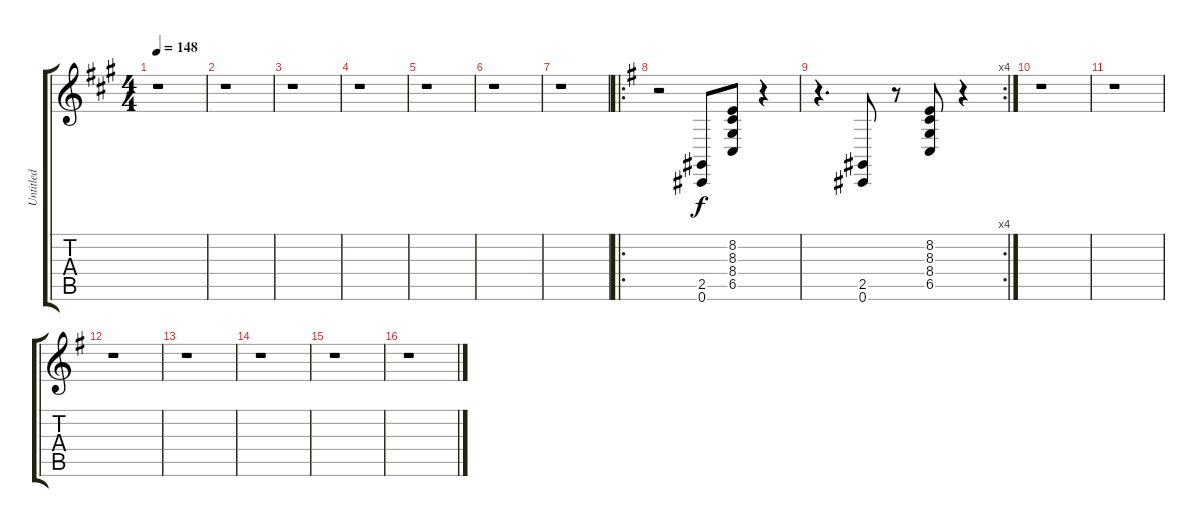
\track ("Untitled" "Untitled") {instrument choiraahs}
\staff {score tabs}
\tuning (Db4 Ab3 E3 B2 Gb2 Db2) {hide}
\ts (4 4)
\tempo 148
\clef g2
\ks a
r.1{dy f} |
r.1 |
r.1 |
r.1 |
r.1 |
r.1 |
r.1 |
\ro
\ks g
r.2 (2.5 0.6).8 (8.2 8.3 8.4 6.5).8 r.4 |
\rc 4
r.4{d} (2.5 0.6).8 r.8 (8.2 8.3 8.4 6.5).8 r.4 |
r.1 |
r.1 |
r.1 |
r.1 |
r.1 |
r.1 |
r.1
